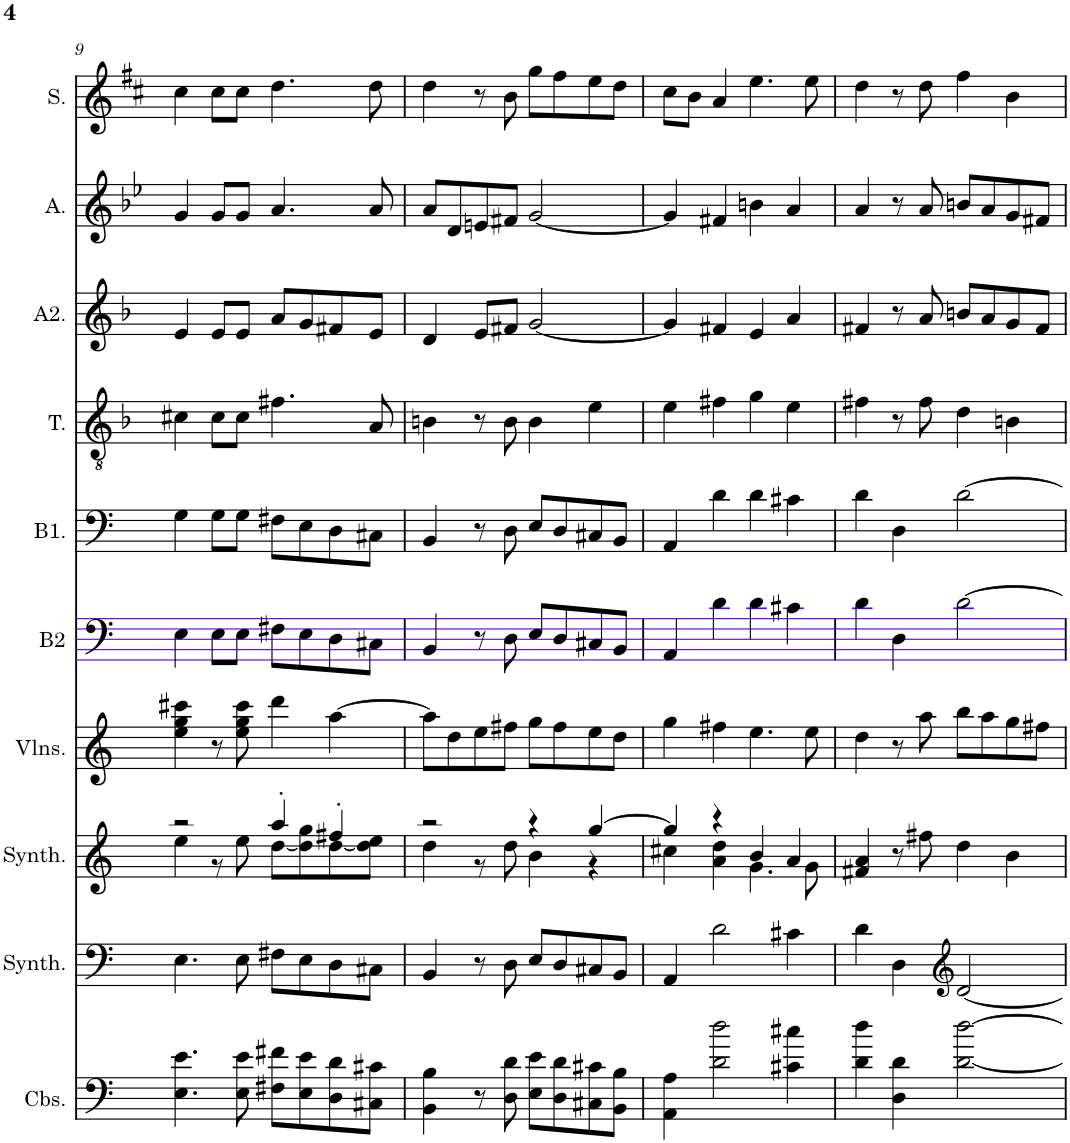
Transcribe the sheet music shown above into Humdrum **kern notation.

**kern	**kern	**kern	**kern	**kern	**kern	**kern	**kern	**kern	**kern
*part10	*part9	*part8	*part7	*part6	*part5	*part4	*part3	*part2	*part1
*staff10	*staff9	*staff8	*staff7	*staff6	*staff5	*staff4	*staff3	*staff2	*staff1
*I"Contrebasses, D'Bass/Strings, etc	*I"Synthétiseur d'instruments à cordes, Synth strings, etc	*I"Synthétiseur d'instruments à cordes, Synth strings 2	*I"Violons, 1st violins	*I"Basse2	*I"Basse1	*I"Ténor	*I"Alto2	*I"Alto	*I"Soprano
*I'Cbs.	*I'Synth.	*I'Synth.	*I'Vlns.	*I'B2	*I'B1.	*I'T.	*I'A2.	*I'A.	*I'S.
!!LO:PB:g=z
*clefF4	*clefF4	*clefG2	*clefG2	*clefF4	*clefF4	*clefGv2	*clefG2	*clefG2	*clefG2
*Trd7c12	*	*	*	*	*	*	*	*	*
*k[]	*k[]	*k[]	*k[]	*k[]	*k[]	*k[b-]	*k[b-]	*k[b-e-]	*k[f#c#]
*M4/4	*M4/4	*M4/4	*M4/4	*M4/4	*M4/4	*M4/4	*M4/4	*M4/4	*M4/4
=9	=9	=9	=9	=9	=9	=9	=9	=9	=9
*	*	*^	*	*	*	*	*	*	*
4.E\ 4.e\	4.E\	2r	4ee\	4ee\ 4gg\ 4ccc#X\	4E\	4G\	4c#X\	4e/	4g/	4cc#\
.	.	.	8r	8r	8E\L	8G\L	8c#\L	8e/L	8g/L	8cc#\L
8E\ 8e\	8E\	.	8ee\	8ee\ 8gg\ 8ccc#\	8E\J	8G\J	8c#\J	8e/J	8g/J	8cc#\J
8F#X\ 8f#X\L	8F#X\L	4aa'/	[8dd\L	4ddd\	8F#X\L	8F#X\L	4.f#X\	8a/L	4.a/	4.dd\
8E\ 8e\	8E\	.	8dd\] 8gg\	.	8E\	8E\	.	8g/	.	.
8D\ 8d\	8D\	4ff#X'/	[8dd\	[4aa\	8D\	8D\	.	8f#X/	.	.
8C#X\ 8c#X\J	8C#X\J	.	8dd\] 8ee\J	.	8C#X\J	8C#X\J	8A/	8e/J	8a/	8dd\
=10	=10	=10	=10	=10	=10	=10	=10	=10	=10	=10
4BB\ 4B\	4BB/	2r	4dd\	8aa\L]	4BB/	4BB/	4Bn\	4d/	8a/L	4dd\
.	.	.	.	8dd\	.	.	.	.	8d/	.
8r	8r	.	8r	8ee\	8r	8r	8r	8e/L	8en/	8r
8D\ 8d\	8D\	.	8dd\	8ff#X\J	8D\	8D\	8B\	8f#X/J	8f#X/J	8b\
8E\ 8e\L	8E/L	4r	4b\	8gg\L	8E/L	8E/L	4B\	[2g/	[2g/	8gg\L
8D\ 8d\	8D/	.	.	8ff#\	8D/	8D/	.	.	.	8ff#\
8C#X\ 8c#X\	8C#X/	[4gg/	4r	8ee\	8C#X/	8C#X/	4e\	.	.	8ee\
8BB\ 8B\J	8BB/J	.	.	8dd\J	8BB/J	8BB/J	.	.	.	8dd\J
=11	=11	=11	=11	=11	=11	=11	=11	=11	=11	=11
4AA\ 4A\	4AA/	4gg/]	4cc#X\	4gg\	4AA/	4AA/	4e\	4g/]	4g/]	8cc#\L
.	.	.	.	.	.	.	.	.	.	8b\J
2d\ 2dd\	2d\	4r	4a\ 4dd\	4ff#X\	4d\	4d\	4f#X\	4f#X/	4f#X/	4a/
.	.	4b/	4.g\	4.ee\	4d\	4d\	4g\	4e/	4bn\	4.ee\
4c#X\ 4cc#X\	4c#X\	4a/	.	.	4c#X\	4c#X\	4e\	4a/	4a/	.
.	.	.	8g\	8ee\	.	.	.	.	.	8ee\
*	*	*v	*v	*	*	*	*	*	*	*
=12	=12	=12	=12	=12	=12	=12	=12	=12	=12
4d\ 4dd\	4d\	4f#X/ 4a/	4dd\	4d\	4d\	4f#X\	4f#X/	4a/	4dd\
4D\ 4d\	4D\	8r	8r	4D\	4D\	8r	8r	8r	8r
.	.	8ff#X\	8aa\	.	.	8f#\	8a/	8a/	8dd\
*	*clefG2	*	*	*	*	*	*	*	*
[2d\ [2dd\	[2d/	4dd\	8bb\L	[2d\	[2d\	4d\	8bn/L	8bn/L	4ff#\
.	.	.	8aa\	.	.	.	8a/	8a/	.
.	.	4b\	8gg\	.	.	4Bn\	8g/	8g/	4b\
.	.	.	8ff#X\J	.	.	.	8f#/J	8f#X/J	.
=	=	=	=	=	=	=	=	=	=
*-	*-	*-	*-	*-	*-	*-	*-	*-	*-
